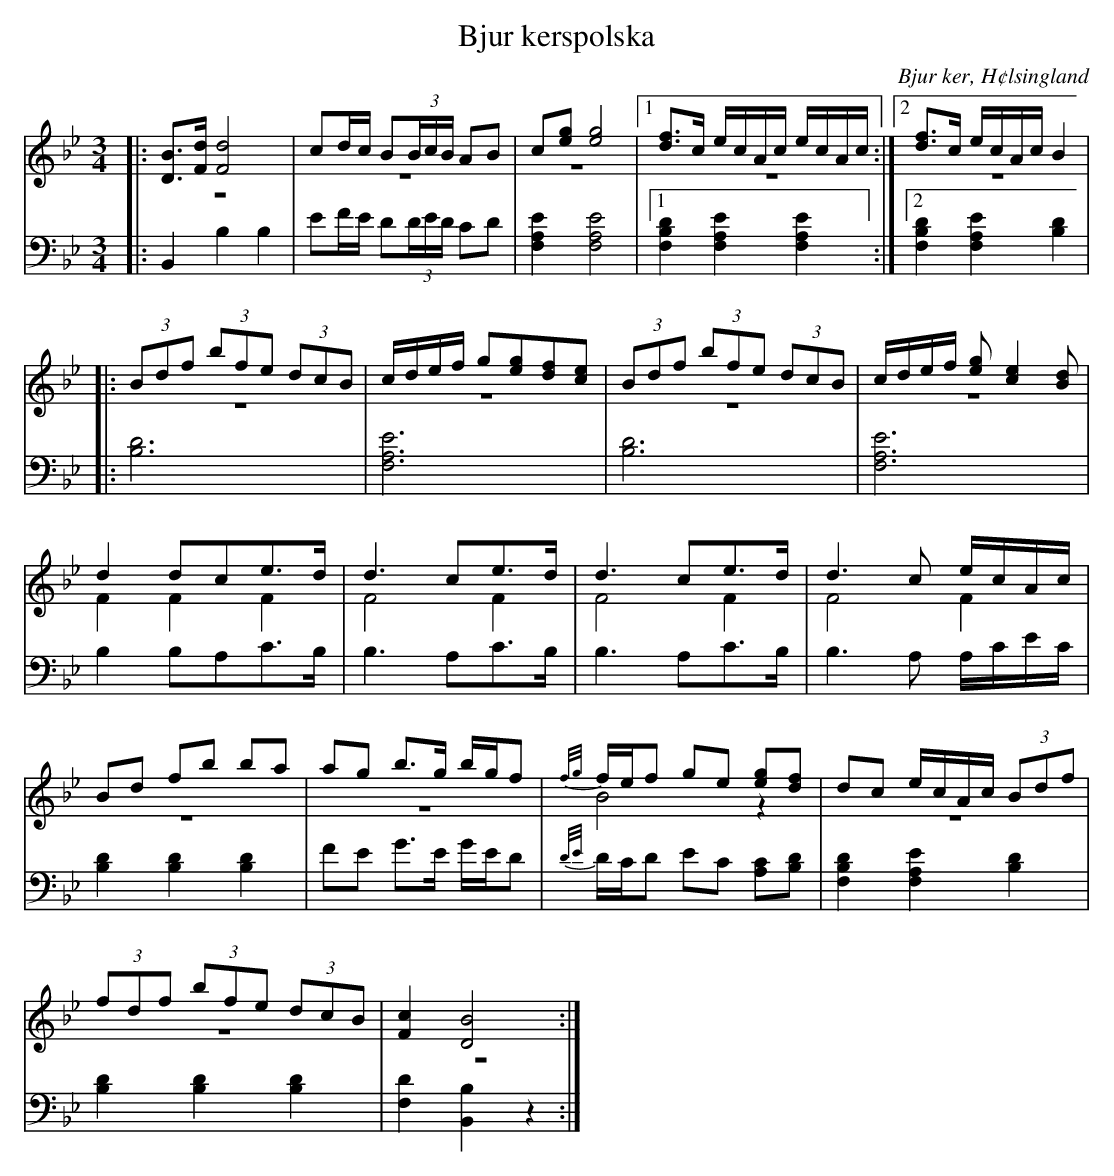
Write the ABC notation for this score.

X:1
T: Bjur kerspolska
O: Bjur ker, H¢lsingland
M: 3/4
L: 1/8
K: Bb
V:1
V:2 merge
V:3
V:3 merge
V:1
|:[DB]>[Fd] [F4d4]|cd/c/ B(3B/c/B/ AB|c[eg] [e4g4]  |1[df]>c e/c/A/c/ e/c/A/c/:|2[df]>c e/c/A/c/ B2|
|:(3Bdf  (3bfe (3dcB |c/d/e/f/ g[eg][df][ce]|(3Bdf  (3bfe (3dcB |c/d/e/f/ [eg][c2e2][Bd]|
d2 dce>d|d3 ce>d|d3 ce>d|d3 c e/c/A/c/ |
Bd fb ba|ag b>g b/g/f|{f/g/}f/e/f ge [eg][df]|dc e/c/A/c/ (3Bdf|
(3fdf (3bfe (3dcB|[F2c2] [D4B4]:|
V:2
|: z6| z6|z6|1z6:|2 z6|
|:z6|z6|z6|z6|
F2 F2 F2|F4 F2|F4 F2|F4 F2|
z6|z6|B4 z2|z6|
z6|z6:|
V:3 clef=bass
|: B,,2 B,2 B,2| EF/E/ D(3D/E/D/ CD|[F,2A,2E2] [F,4A,4E4]|1 [F,2B,2D2] [F,2A,2E2] [F,2A,2E2]:|2 [F,2B,2D2] [F,2A,2E2] [B,2D2]|
|:[B,6D6]|[F,6A,6E6]|[B,6D6]|[F,6A,6E6]|
B,2 B,A,C>B,|B,3 A,C>B,|B,3 A,C>B,|B,3  A,  A,/C/E/C/|
[B,2D2] [B,2D2] [B,2D2] |FE G>E G/E/D|{D/E/}D/C/D EC [A,C][B,D]|[F,2B,2D2] [F,2A,2E2] [B,2D2]|
[B,2D2] [B,2D2] [B,2D2]| [F,2D2] [B,,2B,2] z2:|
